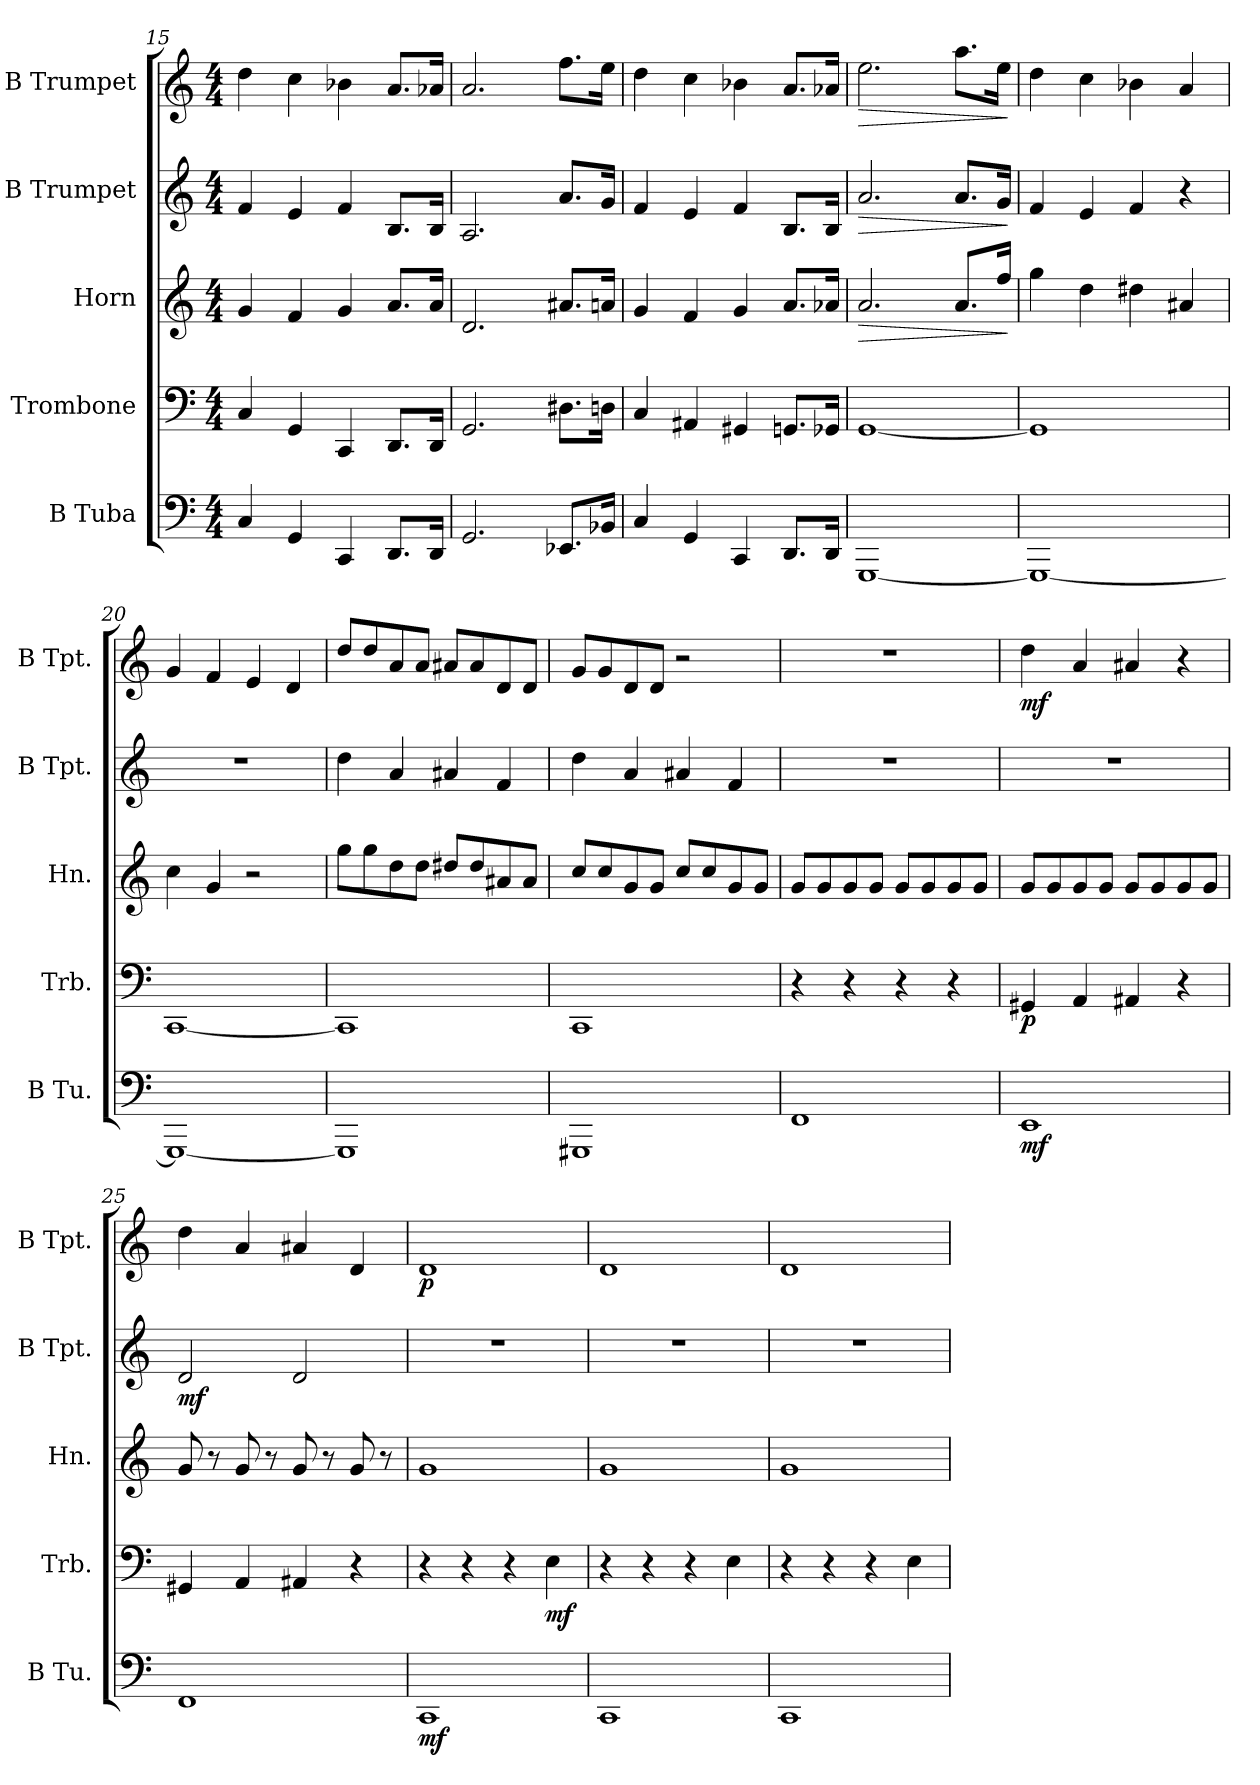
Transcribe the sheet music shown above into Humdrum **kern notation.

**kern	**dynam	**kern	**dynam	**kern	**dynam	**kern	**dynam	**kern	**dynam
*part5	*part5	*part4	*part4	*part3	*part3	*part2	*part2	*part1	*part1
*staff5	*staff5	*staff4	*staff4	*staff3	*staff3	*staff2	*staff2	*staff1	*staff1
*I"B Tuba	*	*I"Trombone	*	*I"Horn	*	*I"B Trumpet	*	*I"B Trumpet	*
*I'B Tu.	*	*I'Trb.	*	*I'Hn.	*	*I'B Tpt.	*	*I'B Tpt.	*
*clefF4	*	*clefF4	*	*clefG2	*	*	*	*	*
*	*	*	*	*ITrd4c7	*	*ITrd1c2	*	*ITrd1c2	*
*k[]	*	*k[]	*	*k[b-]	*	*k[b-e-]	*	*k[b-e-]	*
*C:	*	*C:	*	*F:	*	*B-:	*	*B-:	*
*M4/4	*	*M4/4	*	*M4/4	*	*M4/4	*	*M4/4	*
=15	=15	=15	=15	=15	=15	=15	=15	=15	=15
4C/	.	4C/	.	4c/	.	4e-/	.	4cc\	.
4GG/	.	4GG/	.	4B-/	.	4d/	.	4b-\	.
4CC/	.	4CC/	.	4c/	.	4e-/	.	4a-X\	.
8.DD/L	.	8.DD/L	.	8.d/L	.	8.A/L	.	8.g/L	.
16DD/Jk	.	16DD/Jk	.	16d/Jk	.	16A/Jk	.	16g-X/Jk	.
=16	=16	=16	=16	=16	=16	=16	=16	=16	=16
2.GG/	.	2.GG/	.	2.G/	.	2.G/	.	2.g/	.
8.EE-X/L	.	8.D#X\L	.	8.d#X/L	.	8.g/L	.	8.ee-\L	.
16BB-X/Jk	.	16Dn\Jk	.	16dn/Jk	.	16f/Jk	.	16dd\Jk	.
=17	=17	=17	=17	=17	=17	=17	=17	=17	=17
4C/	.	4C/	.	4c/	.	4e-/	.	4cc\	.
4GG/	.	4AA#X/	.	4B-/	.	4d/	.	4b-\	.
4CC/	.	4GG#X/	.	4c/	.	4e-/	.	4a-X\	.
8.DD/L	.	8.GGn/L	.	8.d/L	.	8.A/L	.	8.g/L	.
16DD/Jk	.	16GG-X/Jk	.	16d-X/Jk	.	16A/Jk	.	16g-X/Jk	.
=18	=18	=18	=18	=18	=18	=18	=18	=18	=18
!	!	!	!	!	!LO:HP:b	!	!LO:HP:b	!	!LO:HP:b
[1GGG	.	[1GG	.	2.d/	>	2.g/	>	2.dd\	>
.	.	.	.	8.d/L	.	8.g/L	.	8.gg\L	.
.	.	.	.	16b-/Jk	.	16f/Jk	.	16dd\Jk	.
.	.	.	.	.	]	.	]	.	]
=19	=19	=19	=19	=19	=19	=19	=19	=19	=19
1GGG_	.	1GG]	.	4cc\	.	4e-/	.	4cc\	.
.	.	.	.	4g\	.	4d/	.	4b-\	.
.	.	.	.	4g#X\	.	4e-/	.	4a-X\	.
.	.	.	.	4d#X/	.	4r	.	4g/	.
!!LO:LB:g=z
=20	=20	=20	=20	=20	=20	=20	=20	=20	=20
1GGG_	.	[1CC	.	4f\	.	1r	.	4f/	.
.	.	.	.	4c/	.	.	.	4e-/	.
.	.	.	.	2r	.	.	.	4d/	.
.	.	.	.	.	.	.	.	4c/	.
=21	=21	=21	=21	=21	=21	=21	=21	=21	=21
1GGG]	.	1CC]	.	8cc\L	.	4cc\	.	8cc/L	.
.	.	.	.	8cc\	.	.	.	8cc/	.
.	.	.	.	8g\	.	4g/	.	8g/	.
.	.	.	.	8g\J	.	.	.	8g/J	.
.	.	.	.	8g#X/L	.	4g#X/	.	8g#X/L	.
.	.	.	.	8g#/	.	.	.	8g#/	.
.	.	.	.	8d#X/	.	4e-/	.	8c/	.
.	.	.	.	8d#/J	.	.	.	8c/J	.
=22	=22	=22	=22	=22	=22	=22	=22	=22	=22
1GGG#X	.	1CC	.	8f/L	.	4cc\	.	8f/L	.
.	.	.	.	8f/	.	.	.	8f/	.
.	.	.	.	8c/	.	4g/	.	8c/	.
.	.	.	.	8c/J	.	.	.	8c/J	.
.	.	.	.	8f/L	.	4g#X/	.	2r	.
.	.	.	.	8f/	.	.	.	.	.
.	.	.	.	8c/	.	4e-/	.	.	.
.	.	.	.	8c/J	.	.	.	.	.
=23	=23	=23	=23	=23	=23	=23	=23	=23	=23
1FF	.	4r	.	8c/L	.	1r	.	1r	.
.	.	.	.	8c/	.	.	.	.	.
.	.	4r	.	8c/	.	.	.	.	.
.	.	.	.	8c/J	.	.	.	.	.
.	.	4r	.	8c/L	.	.	.	.	.
.	.	.	.	8c/	.	.	.	.	.
.	.	4r	.	8c/	.	.	.	.	.
.	.	.	.	8c/J	.	.	.	.	.
=24	=24	=24	=24	=24	=24	=24	=24	=24	=24
!	!LO:DY:b	!	!LO:DY:b	!	!	!	!	!	!LO:DY:b
1EE	mf	4GG#X/	p	8c/L	.	1r	.	4cc\	mf
.	.	.	.	8c/	.	.	.	.	.
.	.	4AA/	.	8c/	.	.	.	4g/	.
.	.	.	.	8c/J	.	.	.	.	.
.	.	4AA#X/	.	8c/L	.	.	.	4g#X/	.
.	.	.	.	8c/	.	.	.	.	.
.	.	4r	.	8c/	.	.	.	4r	.
.	.	.	.	8c/J	.	.	.	.	.
!!LO:PB:g=z
=25	=25	=25	=25	=25	=25	=25	=25	=25	=25
!	!	!	!	!	!	!	!LO:DY:b	!	!
1FF	.	4GG#X/	.	8c/	.	2c/	mf	4cc\	.
.	.	.	.	8r	.	.	.	.	.
.	.	4AA/	.	8c/	.	.	.	4g/	.
.	.	.	.	8r	.	.	.	.	.
.	.	4AA#X/	.	8c/	.	2c/	.	4g#X/	.
.	.	.	.	8r	.	.	.	.	.
.	.	4r	.	8c/	.	.	.	4c/	.
.	.	.	.	8r	.	.	.	.	.
=26	=26	=26	=26	=26	=26	=26	=26	=26	=26
!	!LO:DY:b	!	!	!	!	!	!	!	!LO:DY:b
1CC	mf	4r	.	1c	.	1r	.	1c	p
.	.	4r	.	.	.	.	.	.	.
.	.	4r	.	.	.	.	.	.	.
!	!	!	!LO:DY:b	!	!	!	!	!	!
.	.	4E\	mf	.	.	.	.	.	.
=27	=27	=27	=27	=27	=27	=27	=27	=27	=27
1CC	.	4r	.	1c	.	1r	.	1c	.
.	.	4r	.	.	.	.	.	.	.
.	.	4r	.	.	.	.	.	.	.
.	.	4E\	.	.	.	.	.	.	.
=28	=28	=28	=28	=28	=28	=28	=28	=28	=28
1CC	.	4r	.	1c	.	1r	.	1c	.
.	.	4r	.	.	.	.	.	.	.
.	.	4r	.	.	.	.	.	.	.
.	.	4E\	.	.	.	.	.	.	.
=	=	=	=	=	=	=	=	=	=
*-	*-	*-	*-	*-	*-	*-	*-	*-	*-
